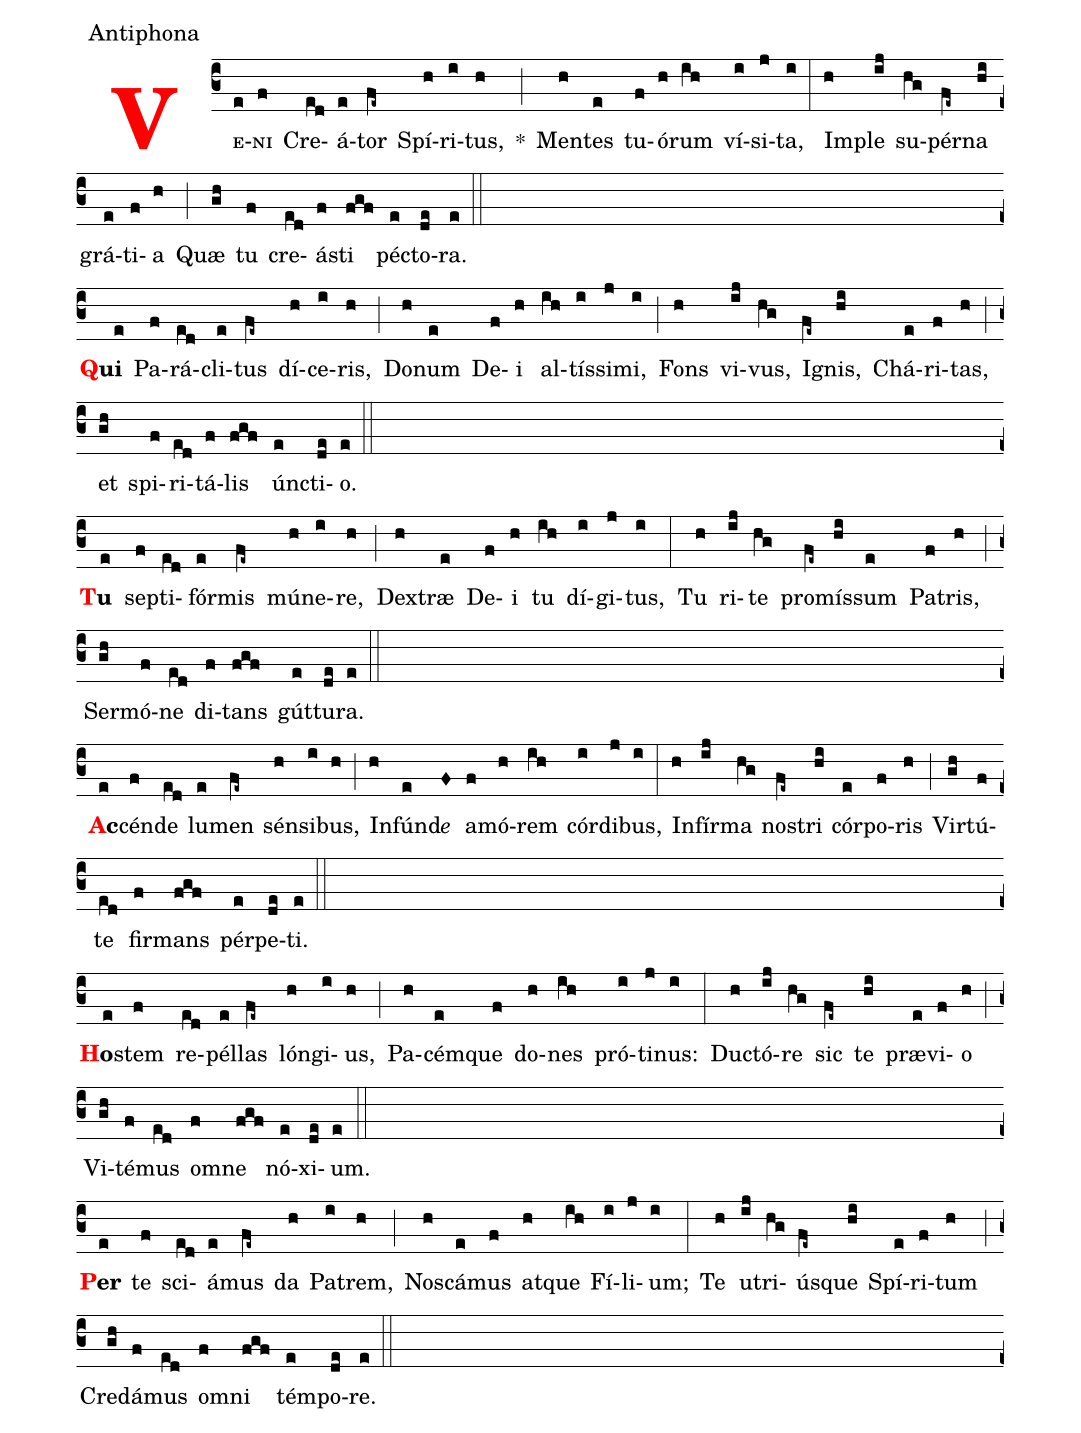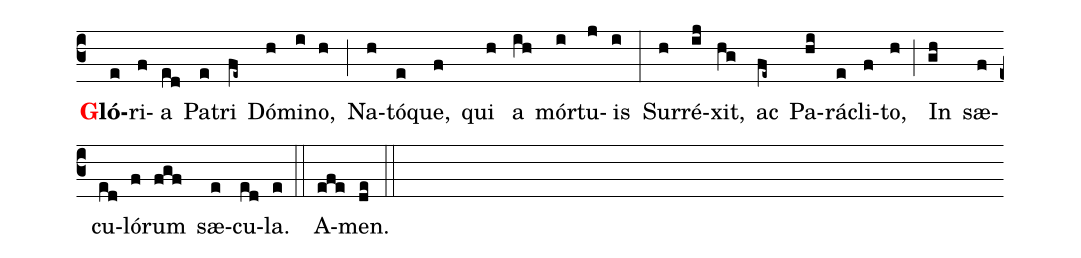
office-part: Antiphona;
%%
<v>\bf\textcolor{red}{V}</v><v>\sc{e}</v>(c3e)<v>\sc{ni}</v>(f) Cre(ed)á(e)tor(fe~) Spí(h)ri(i)tus,(h) *(;)
Men(h)tes(e) tu(f)ó(h)rum(ih) ví(i)si(j)ta,(i) (:) Im(h)ple(ij) su(hg)pér(fe~)na(hi) grá(e)ti(f)a(h) (;)
Quæ(gh) tu(f) cre(ed)á(f)sti(fgf) péc(e)to(de)ra.(e) (::) (Z)

<v>\bf\textcolor{red}{Q}</v>ui(e) Pa(f)rá(ed)cli(e)tus(fe~) dí(h)ce(i)ris,(h) (;)
Do(h)num(e) De(f)i(h) al(ih)tís(i)si(j)mi,(i) (;)
Fons(h)  vi(ij)vus,(hg) Ig(fe~)nis,(hi) Chá(e)ri(f)tas,(h) (;)
et(gh) spi(f)ri(ed)tá(f)lis(fgf) ún(e)cti(de)o.(e) (::) (Z)

<v>\bf\textcolor{red}{T}</v>u(e) sep(f)ti(ed)fór(e)mis(fe~) mú(h)ne(i)re,(h) (;)
Dex(h)træ(e) De(f)i(h) tu(ih) dí(i)gi(j)tus,(i) (:)
Tu(h) ri(ij)te(hg) pro(fe~)mís(hi)sum(e) Pa(f)tris,(h) (;)
Ser(gh)mó(f)ne(ed) di(f)tans(fgf) gút(e)tu(de)ra.(e) (::) (Z)

<v>\bf\textcolor{red}{A}</v>c(e)cén(f)de(ed) lu(e)men(fe~) sén(h)si(i)bus,(h) (;)
In(h)fún(e)d<i>e</i>(F) a(f)mó(h)rem(ih) cór(i)di(j)bus,(i) (:)
In(h)fír(ij)ma(hg) no(fe~)stri(hi) cór(e)po(f)ris(h) (;)
Vir(gh)tú(f)te(ed) fir(f)mans(fgf) pér(e)pe(de)ti.(e) (::) (Z)

<v>\bf\textcolor{red}{H}</v>o(e)stem(f) re(ed)pél(e)las(fe~) lón(h)gi(i)us,(h) (;)
Pa(h)cém(e)que(f) do(h)nes(ih) pró(i)ti(j)nus:(i) (:)
Duc(h)tó(ij)re(hg) sic(fe~) te(hi) præ(e)vi(f)o(h) (;)
Vi(gh)té(f)mus(ed) om(f)ne(fgf) nó(e)xi(de)um.(e) (::) (Z)

<v>\bf\textcolor{red}{P}</v>er(e) te(f) sci(ed)á(e)mus(fe~) da(h) Pa(i)trem,(h) (;)
Nos(h)cá(e)mus(f) at(h)que(ih) Fí(i)li(j)um;(i) (:)
Te(h) u(ij)tri(hg)ús(fe~)que(hi) Spí(e)ri(f)tum(h) (;)
Cre(gh)dá(f)mus(ed) om(f)ni(fgf) tém(e)po(de)re.(e) (::) (Z)

<v>\bf\textcolor{red}{G}</v>ló(e)ri(f)a(ed) Pa(e)tri(fe~) Dó(h)mi(i)no,(h) (;)
Na(h)tó(e)que,(f) qui(h) a(ih) mór(i)tu(j)is(i) (:)
Sur(h)ré(ij)xit,(hg) ac(fe~) Pa(hi)rá(e)cli(f)to,(h) (;)
In(gh) sæ(f)cu(ed)ló(f)rum(fgf) sæ(e)cu(ed)la.(e) (::) A(efe)men.(de) (::)
